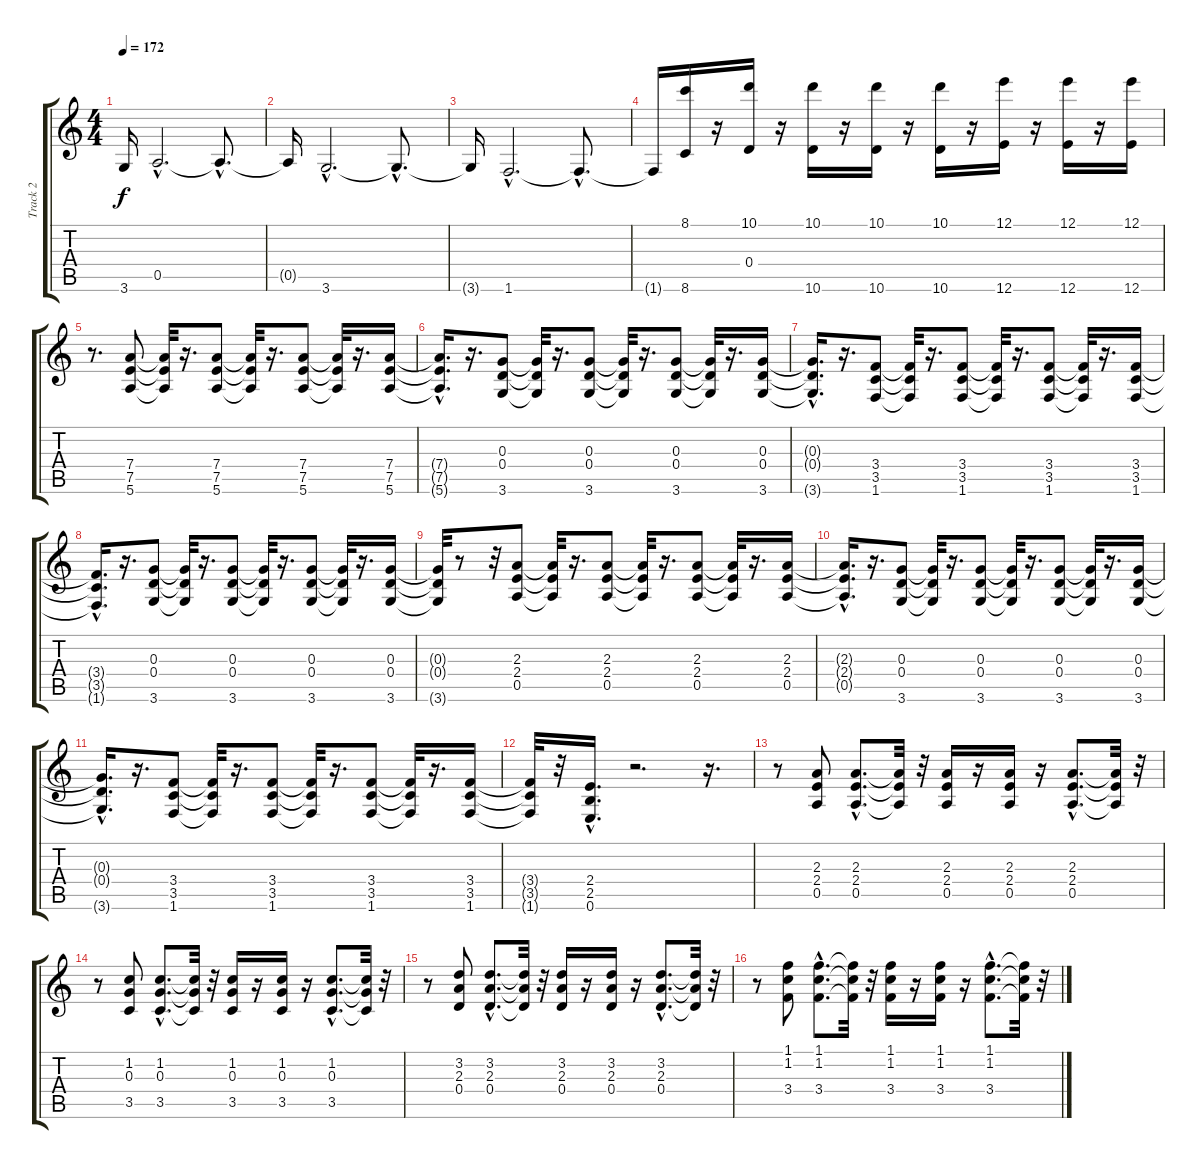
\track ("Track 2" "Track 2") {instrument overdrivenguitar}
\staff {score tabs}
\tuning (E4 B3 G3 D3 A2 E2) {hide}
\ts (4 4)
\tempo 172
\clef g2
\ks c
3.6{t}.16{dy f} 0.5{hac}.2{d} 0.5{hac t}.8{d} |
0.5{t}.16 3.6{hac}.2{d} 3.6{hac t}.8{d} |
3.6{t}.16 1.6{hac}.2{d} 1.6{hac t}.8{d} |
1.6{t}.16 (8.1 8.6).16 r.16 (10.1 0.4).16 r.16 (10.1 10.6).16 r.16 (10.1 10.6).16 r.16 (10.1 10.6).16 r.16 (12.1 12.6).16 r.16 (12.1 12.6).16 r.16 (12.1 12.6).16 |
r.8{d} (7.4 7.5 5.6).8 (7.4{t} 7.5{t} 5.6{t}).32 r.16{d} (7.4 7.5 5.6).8 (7.4{t} 7.5{t} 5.6{t}).32 r.16{d} (7.4 7.5 5.6).8 (7.4{t} 7.5{t} 5.6{t}).32 r.16{d} (7.4 7.5 5.6).16 |
(7.4{hac t} 7.5{hac t} 5.6{hac t}).16{d} r.16{d} (0.3 0.4 3.6).8 (0.3{t} 0.4{t} 3.6{t}).32 r.16{d} (0.3 0.4 3.6).8 (0.3{t} 0.4{t} 3.6{t}).32 r.16{d} (0.3 0.4 3.6).8 (0.3{t} 0.4{t} 3.6{t}).32 r.16{d} (0.3 0.4 3.6).16 |
(0.3{hac t} 0.4{hac t} 3.6{hac t}).16{d} r.16{d} (3.4 3.5 1.6).8 (3.4{t} 3.5{t} 1.6{t}).32 r.16{d} (3.4 3.5 1.6).8 (3.4{t} 3.5{t} 1.6{t}).32 r.16{d} (3.4 3.5 1.6).8 (3.4{t} 3.5{t} 1.6{t}).32 r.16{d} (3.4 3.5 1.6).16 |
(3.4{hac t} 3.5{hac t} 1.6{hac t}).16{d} r.16{d} (0.3 0.4 3.6).8 (0.3{t} 0.4{t} 3.6{t}).32 r.16{d} (0.3 0.4 3.6).8 (0.3{t} 0.4{t} 3.6{t}).32 r.16{d} (0.3 0.4 3.6).8 (0.3{t} 0.4{t} 3.6{t}).32 r.16{d} (0.3 0.4 3.6).16 |
(0.3{t} 0.4{t} 3.6{t}).32 r.8 r.32 (2.3 2.4 0.5).8 (2.3{t} 2.4{t} 0.5{t}).32 r.16{d} (2.3 2.4 0.5).8 (2.3{t} 2.4{t} 0.5{t}).32 r.16{d} (2.3 2.4 0.5).8 (2.3{t} 2.4{t} 0.5{t}).32 r.16{d} (2.3 2.4 0.5).16 |
(2.3{hac t} 2.4{hac t} 0.5{hac t}).16{d} r.16{d} (0.3 0.4 3.6).8 (0.3{t} 0.4{t} 3.6{t}).32 r.16{d} (0.3 0.4 3.6).8 (0.3{t} 0.4{t} 3.6{t}).32 r.16{d} (0.3 0.4 3.6).8 (0.3{t} 0.4{t} 3.6{t}).32 r.16{d} (0.3 0.4 3.6).16 |
(0.3{hac t} 0.4{hac t} 3.6{hac t}).16{d} r.16{d} (3.4 3.5 1.6).8 (3.4{t} 3.5{t} 1.6{t}).32 r.16{d} (3.4 3.5 1.6).8 (3.4{t} 3.5{t} 1.6{t}).32 r.16{d} (3.4 3.5 1.6).8 (3.4{t} 3.5{t} 1.6{t}).32 r.16{d} (3.4 3.5 1.6).16 |
(3.4{t} 3.5{t} 1.6{t}).32 r.32 (2.4{hac} 2.5{hac} 0.6{hac}).16{d} r.2{d} r.16{d} |
r.8 (2.3 2.4 0.5).8 (2.3{hac} 2.4{hac} 0.5{hac}).8{d} (2.3{t} 2.4{t} 0.5{t}).32 r.32 (2.3 2.4 0.5).16 r.16 (2.3 2.4 0.5).16 r.16 (2.3{hac} 2.4{hac} 0.5{hac}).8{d} (2.3{t} 2.4{t} 0.5{t}).32 r.32 |
r.8 (1.2 0.3 3.5).8 (1.2{hac} 0.3{hac} 3.5{hac}).8{d} (1.2{t} 0.3{t} 3.5{t}).32 r.32 (1.2 0.3 3.5).16 r.16 (1.2 0.3 3.5).16 r.16 (1.2{hac} 0.3{hac} 3.5{hac}).8{d} (1.2{t} 0.3{t} 3.5{t}).32 r.32 |
r.8 (3.2 2.3 0.4).8 (3.2{hac} 2.3{hac} 0.4{hac}).8{d} (3.2{t} 2.3{t} 0.4{t}).32 r.32 (3.2 2.3 0.4).16 r.16 (3.2 2.3 0.4).16 r.16 (3.2{hac} 2.3{hac} 0.4{hac}).8{d} (3.2{t} 2.3{t} 0.4{t}).32 r.32 |
r.8 (1.1 1.2 3.4).8 (1.1{hac} 1.2{hac} 3.4{hac}).8{d} (1.1{t} 1.2{t} 3.4{t}).32 r.32 (1.1 1.2 3.4).16 r.16 (1.1 1.2 3.4).16 r.16 (1.1{hac} 1.2{hac} 3.4{hac}).8{d} (1.1{t} 1.2{t} 3.4{t}).32 r.32
